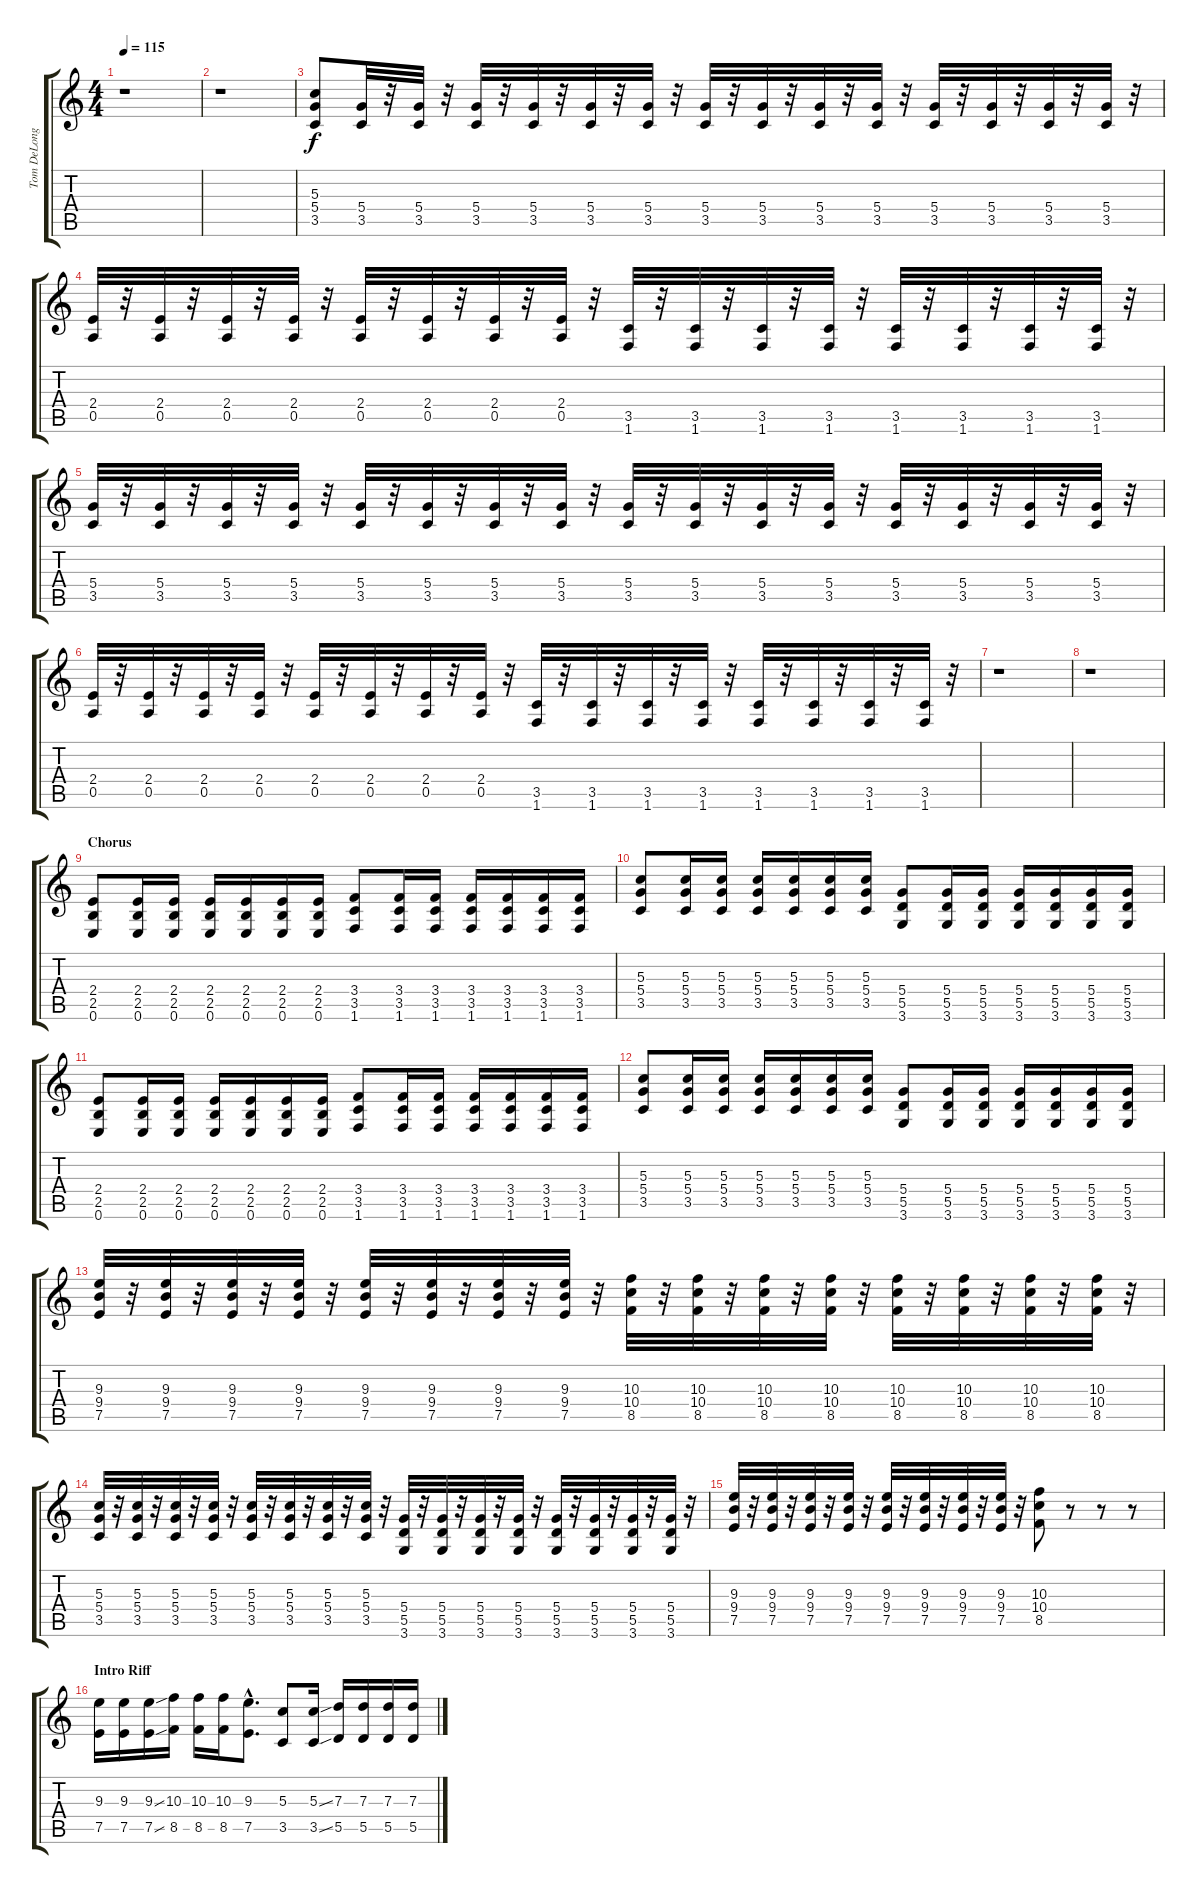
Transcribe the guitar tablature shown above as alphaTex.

\track ("Tom DeLonge (Guitar 2)" "Tom DeLong") {instrument distortionguitar}
\staff {score tabs}
\tuning (E4 B3 G3 D3 A2 E2) {hide}
\ts (4 4)
\tempo 115
\clef g2
\ks c
r.1{dy f} |
r.1 |
(5.3 5.4 3.5).8 (5.4 3.5).32 r.32 (5.4 3.5).32 r.32 (5.4 3.5).32 r.32 (5.4 3.5).32 r.32 (5.4 3.5).32 r.32 (5.4 3.5).32 r.32 (5.4 3.5).32 r.32 (5.4 3.5).32 r.32 (5.4 3.5).32 r.32 (5.4 3.5).32 r.32 (5.4 3.5).32 r.32 (5.4 3.5).32 r.32 (5.4 3.5).32 r.32 (5.4 3.5).32 r.32 |
(2.4 0.5).32 r.32 (2.4 0.5).32 r.32 (2.4 0.5).32 r.32 (2.4 0.5).32 r.32 (2.4 0.5).32 r.32 (2.4 0.5).32 r.32 (2.4 0.5).32 r.32 (2.4 0.5).32 r.32 (3.5 1.6).32 r.32 (3.5 1.6).32 r.32 (3.5 1.6).32 r.32 (3.5 1.6).32 r.32 (3.5 1.6).32 r.32 (3.5 1.6).32 r.32 (3.5 1.6).32 r.32 (3.5 1.6).32 r.32 |
(5.4 3.5).32 r.32 (5.4 3.5).32 r.32 (5.4 3.5).32 r.32 (5.4 3.5).32 r.32 (5.4 3.5).32 r.32 (5.4 3.5).32 r.32 (5.4 3.5).32 r.32 (5.4 3.5).32 r.32 (5.4 3.5).32 r.32 (5.4 3.5).32 r.32 (5.4 3.5).32 r.32 (5.4 3.5).32 r.32 (5.4 3.5).32 r.32 (5.4 3.5).32 r.32 (5.4 3.5).32 r.32 (5.4 3.5).32 r.32 |
(2.4 0.5).32 r.32 (2.4 0.5).32 r.32 (2.4 0.5).32 r.32 (2.4 0.5).32 r.32 (2.4 0.5).32 r.32 (2.4 0.5).32 r.32 (2.4 0.5).32 r.32 (2.4 0.5).32 r.32 (3.5 1.6).32 r.32 (3.5 1.6).32 r.32 (3.5 1.6).32 r.32 (3.5 1.6).32 r.32 (3.5 1.6).32 r.32 (3.5 1.6).32 r.32 (3.5 1.6).32 r.32 (3.5 1.6).32 r.32 |
r.1 |
r.1 |
\section ("" "Chorus")
(2.4 2.5 0.6).8 (2.4 2.5 0.6).16 (2.4 2.5 0.6).16 (2.4 2.5 0.6).16 (2.4 2.5 0.6).16 (2.4 2.5 0.6).16 (2.4 2.5 0.6).16 (3.4 3.5 1.6).8 (3.4 3.5 1.6).16 (3.4 3.5 1.6).16 (3.4 3.5 1.6).16 (3.4 3.5 1.6).16 (3.4 3.5 1.6).16 (3.4 3.5 1.6).16 |
(5.3 5.4 3.5).8 (5.3 5.4 3.5).16 (5.3 5.4 3.5).16 (5.3 5.4 3.5).16 (5.3 5.4 3.5).16 (5.3 5.4 3.5).16 (5.3 5.4 3.5).16 (5.4 5.5 3.6).8 (5.4 5.5 3.6).16 (5.4 5.5 3.6).16 (5.4 5.5 3.6).16 (5.4 5.5 3.6).16 (5.4 5.5 3.6).16 (5.4 5.5 3.6).16 |
(2.4 2.5 0.6).8 (2.4 2.5 0.6).16 (2.4 2.5 0.6).16 (2.4 2.5 0.6).16 (2.4 2.5 0.6).16 (2.4 2.5 0.6).16 (2.4 2.5 0.6).16 (3.4 3.5 1.6).8 (3.4 3.5 1.6).16 (3.4 3.5 1.6).16 (3.4 3.5 1.6).16 (3.4 3.5 1.6).16 (3.4 3.5 1.6).16 (3.4 3.5 1.6).16 |
(5.3 5.4 3.5).8 (5.3 5.4 3.5).16 (5.3 5.4 3.5).16 (5.3 5.4 3.5).16 (5.3 5.4 3.5).16 (5.3 5.4 3.5).16 (5.3 5.4 3.5).16 (5.4 5.5 3.6).8 (5.4 5.5 3.6).16 (5.4 5.5 3.6).16 (5.4 5.5 3.6).16 (5.4 5.5 3.6).16 (5.4 5.5 3.6).16 (5.4 5.5 3.6).16 |
(9.3 9.4 7.5).32 r.32 (9.3 9.4 7.5).32 r.32 (9.3 9.4 7.5).32 r.32 (9.3 9.4 7.5).32 r.32 (9.3 9.4 7.5).32 r.32 (9.3 9.4 7.5).32 r.32 (9.3 9.4 7.5).32 r.32 (9.3 9.4 7.5).32 r.32 (10.3 10.4 8.5).32 r.32 (10.3 10.4 8.5).32 r.32 (10.3 10.4 8.5).32 r.32 (10.3 10.4 8.5).32 r.32 (10.3 10.4 8.5).32 r.32 (10.3 10.4 8.5).32 r.32 (10.3 10.4 8.5).32 r.32 (10.3 10.4 8.5).32 r.32 |
(5.3 5.4 3.5).32 r.32 (5.3 5.4 3.5).32 r.32 (5.3 5.4 3.5).32 r.32 (5.3 5.4 3.5).32 r.32 (5.3 5.4 3.5).32 r.32 (5.3 5.4 3.5).32 r.32 (5.3 5.4 3.5).32 r.32 (5.3 5.4 3.5).32 r.32 (5.4 5.5 3.6).32 r.32 (5.4 5.5 3.6).32 r.32 (5.4 5.5 3.6).32 r.32 (5.4 5.5 3.6).32 r.32 (5.4 5.5 3.6).32 r.32 (5.4 5.5 3.6).32 r.32 (5.4 5.5 3.6).32 r.32 (5.4 5.5 3.6).32 r.32 |
(9.3 9.4 7.5).32 r.32 (9.3 9.4 7.5).32 r.32 (9.3 9.4 7.5).32 r.32 (9.3 9.4 7.5).32 r.32 (9.3 9.4 7.5).32 r.32 (9.3 9.4 7.5).32 r.32 (9.3 9.4 7.5).32 r.32 (9.3 9.4 7.5).32 r.32 (10.3 10.4 8.5).8 r.8 r.8 r.8 |
\section ("" "Intro Riff")
(9.3 7.5).16 (9.3 7.5).16 (9.3{ss} 7.5{ss}).16 (10.3 8.5).16 (10.3 8.5).16 (10.3 8.5).16 (9.3{hac} 7.5{hac}).8{d} (5.3 3.5).8 (5.3{ss} 3.5{ss}).16 (7.3 5.5).16 (7.3 5.5).16 (7.3 5.5).16 (7.3 5.5).16
